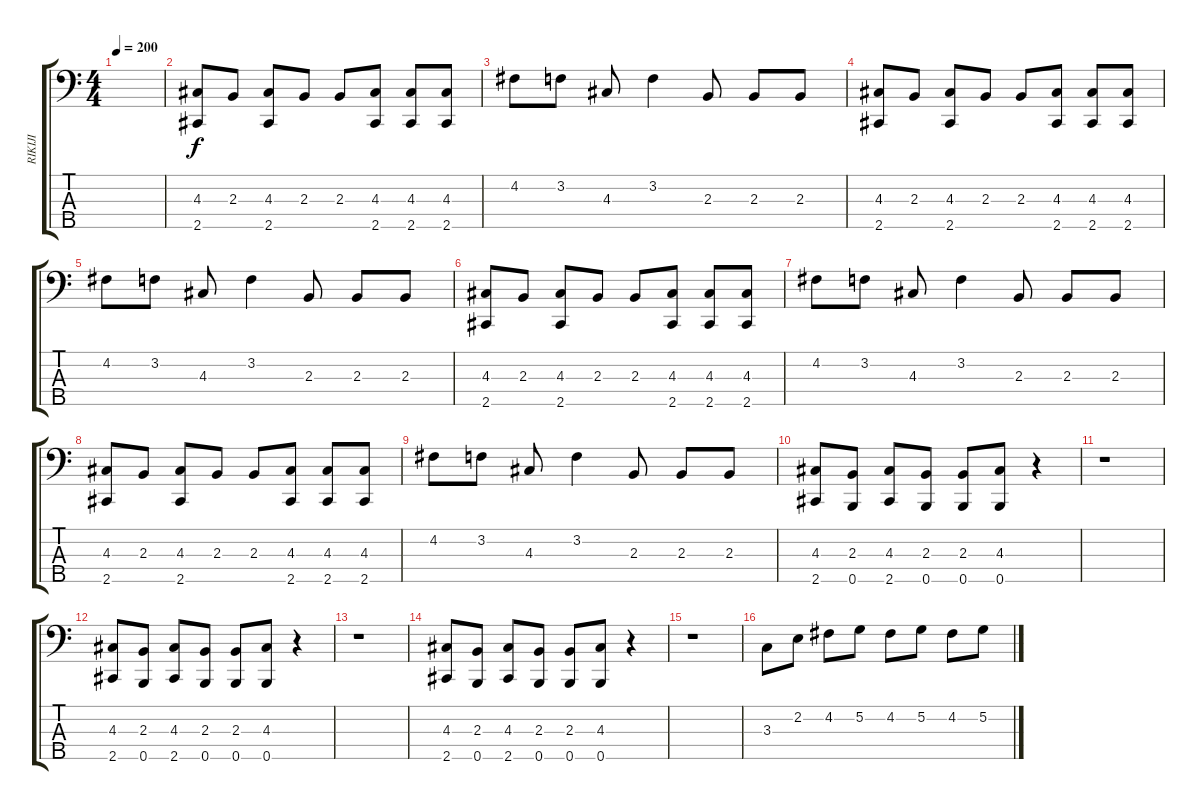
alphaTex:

\track ("RIKIJI" "RIKIJI") {instrument electricbasspick}
\staff {score tabs}
\tuning (G2 D2 A1 E1 B0) {hide}
\ts (4 4)
\tempo 200
\clef f4
\ks c
|
(4.3 2.5).8 2.3.8 (4.3 2.5).8 2.3.8 2.3.8 (4.3 2.5).8 (4.3 2.5).8 (4.3 2.5).8 |
4.2.8 3.2.8 4.3.8 3.2.4 2.3.8 2.3.8 2.3.8 |
(4.3 2.5).8 2.3.8 (4.3 2.5).8 2.3.8 2.3.8 (4.3 2.5).8 (4.3 2.5).8 (4.3 2.5).8 |
4.2.8 3.2.8 4.3.8 3.2.4 2.3.8 2.3.8 2.3.8 |
(4.3 2.5).8 2.3.8 (4.3 2.5).8 2.3.8 2.3.8 (4.3 2.5).8 (4.3 2.5).8 (4.3 2.5).8 |
4.2.8 3.2.8 4.3.8 3.2.4 2.3.8 2.3.8 2.3.8 |
(4.3 2.5).8 2.3.8 (4.3 2.5).8 2.3.8 2.3.8 (4.3 2.5).8 (4.3 2.5).8 (4.3 2.5).8 |
4.2.8 3.2.8 4.3.8 3.2.4 2.3.8 2.3.8 2.3.8 |
(4.3 2.5).8 (2.3 0.5).8 (4.3 2.5).8 (2.3 0.5).8 (2.3 0.5).8 (4.3 0.5).8 r.4 |
r.1 |
(4.3 2.5).8 (2.3 0.5).8 (4.3 2.5).8 (2.3 0.5).8 (2.3 0.5).8 (4.3 0.5).8 r.4 |
r.1 |
(4.3 2.5).8 (2.3 0.5).8 (4.3 2.5).8 (2.3 0.5).8 (2.3 0.5).8 (4.3 0.5).8 r.4 |
r.1 |
3.3.8 2.2.8 4.2.8 5.2.8 4.2.8 5.2.8 4.2.8 5.2.8
